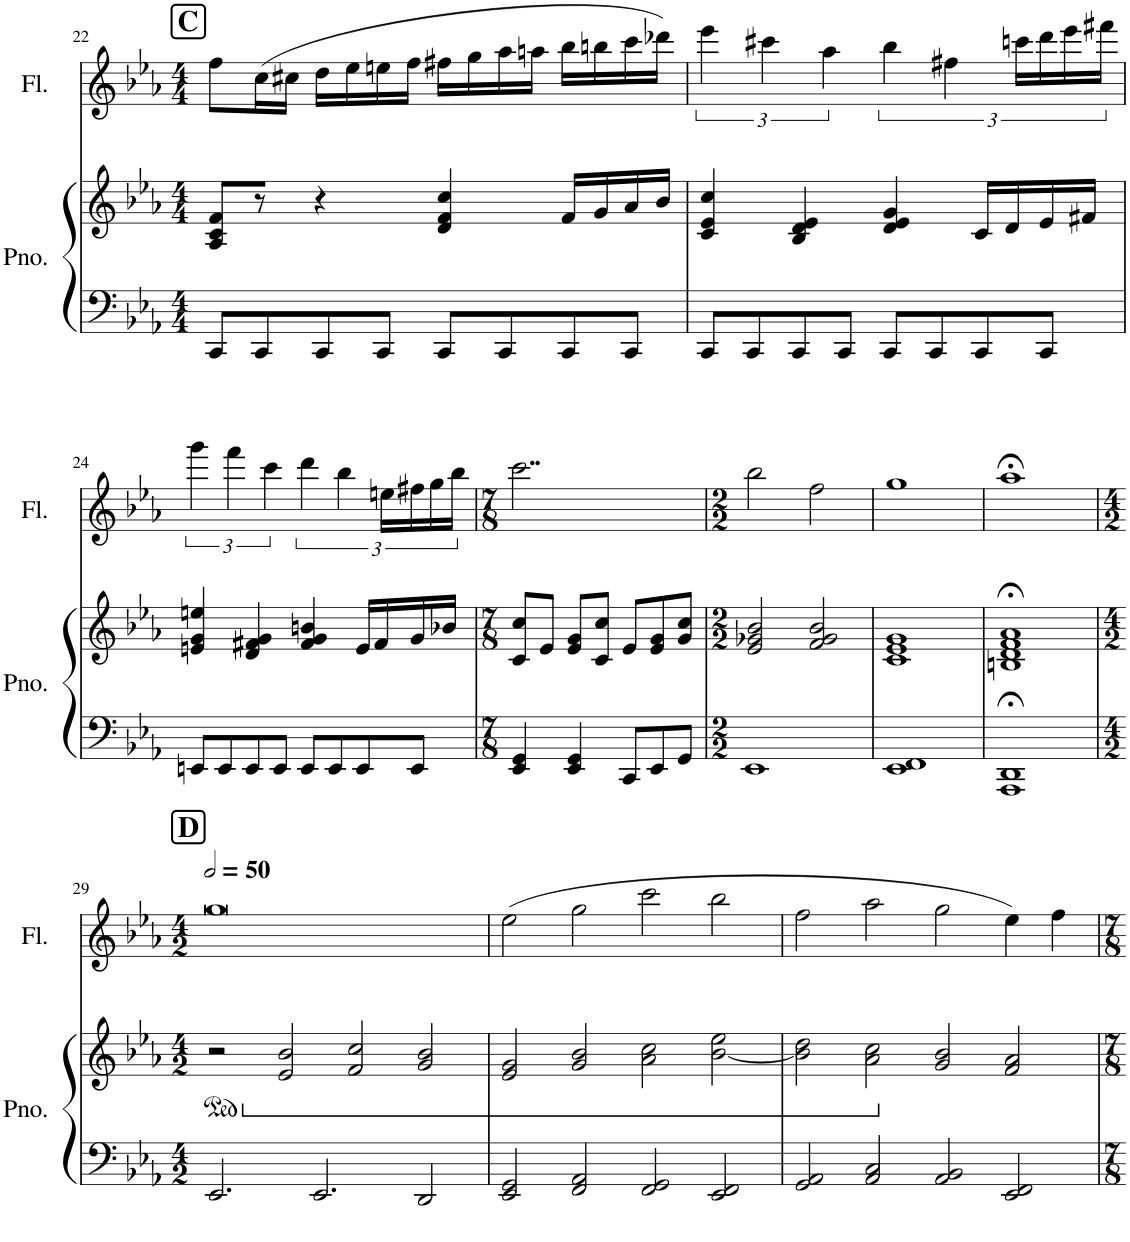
**kern	**kern	**kern
*part2	*part2	*part1
*staff3	*staff2	*staff1
*I"Piano	*	*I"Flute
*I'Pno.	*	*I'Fl.
!!LO:PB:g=z
*clefF4	*clefG2	*clefG2
*k[b-e-a-]	*k[b-e-a-]	*k[b-e-a-]
*M4/4	*M4/4	*M4/4
!!LO:REH:place=s1:a:B:cj:fs=14:t=C
=22	=22	=22
8CC/L	8A-/ 8c/ 8f/L	8ff\L
8CC/	8r	(16cc\L
.	.	16cc#X\JJ
8CC/	4r	16dd\LL
.	.	16ee-\
8CC/J	.	16een\
.	.	16ff\JJ
8CC/L	4d/ 4f/ 4cc/	16ff#X\LL
.	.	16gg\
8CC/	.	16aa-\
.	.	16aan\JJ
8CC/	16f/LL	16bb-\LL
.	16g/	16bbn\
8CC/J	16a-/	16ccc\
.	16b-/JJ	16ddd-X\JJ)
=23	=23	=23
8CC/L	4c/ 4e-/ 4cc/	6eee-\
8CC/	.	.
.	.	6ccc#X\
8CC/	4B-/ 4d/ 4e-/	.
.	.	6aa-\
8CC/J	.	.
8CC/L	4d/ 4e-/ 4g/	6bb-\
8CC/	.	.
.	.	6ff#X\
8CC/	16c/LL	.
.	16d/	.
.	.	24cccn\LL
8CC/J	16e-/	24ddd\
.	.	24eee-\
.	16f#X/JJ	.
.	.	24fff#X\JJ
!!LO:LB:g=z
=24	=24	=24
8EEn/L	4en/ 4g/ 4een/	6ggg\
8EE/	.	.
.	.	6fff\
8EE/	4d/ 4f#X/ 4g/	.
.	.	6ccc\
8EE/J	.	.
8EE/L	4f#/ 4g/ 4bn/	6ddd\
8EE/	.	.
.	.	6bb-\
8EE/	16e/LL	.
.	16f#/	.
.	.	24een\LL
8EE/J	16g/	24ff#X\
.	.	24gg\
.	16b-X/JJ	.
.	.	24bb-\JJ
=25	=25	=25
*M7/8	*M7/8	*M7/8
4EE-/ 4GG/	8c/ 8cc/L	2..ccc\
.	8e-/J	.
4EE-/ 4GG/	8e-/ 8g/L	.
.	8c/ 8cc/J	.
8CC/L	8e-/L	.
8EE-/	8e-/ 8g/	.
8GG/J	8g/ 8cc/J	.
=26	=26	=26
*M2/2	*M2/2	*M2/2
1EE-	2e-/ 2g-X/ 2b-/	2bb-\
.	2f/ 2g-/ 2b-/	2ff\
=27	=27	=27
1EE- 1FF	1c 1e- 1g	1gg
=28	=28	=28
1AAA-;< 1DD;<	1Bn;< 1d;< 1f;< 1a-;<	1aa-;<
!!LO:LB:g=z
=29	=29	=29
!!LO:REH:place=s1:a:B:cj:fs=14:t=D
*M4/2	*M4/2	*M4/2
*	*ped	*
*	*	*MM100
2.EE-/	2r	0gg
.	2e-/ 2b-/	.
2.EE-/	.	.
.	2f/ 2cc/	.
2DD/	2g/ 2b-/	.
=30	=30	=30
*	*Xped	*
2EE-/ 2GG/	2e-/ 2g/	(2ee-\
2FF/ 2AA-/	2g/ 2b-/	2gg\
2FF/ 2GG/	2a-\ 2cc\	2ccc\
2EE-/ 2FF/	[2b-\ 2ee-\	2bb-\
=31	=31	=31
2GG/ 2AA-/	2b-\] 2dd\	2ff\
2AA-/ 2C/	2a-\ 2cc\	2aa-\
2AA-/ 2BB-/	2g/ 2b-/	2gg\
2EE-/ 2FF/	2f/ 2a-/	4ee-\)
.	.	4ff\
=	=	=
*-	*-	*-
